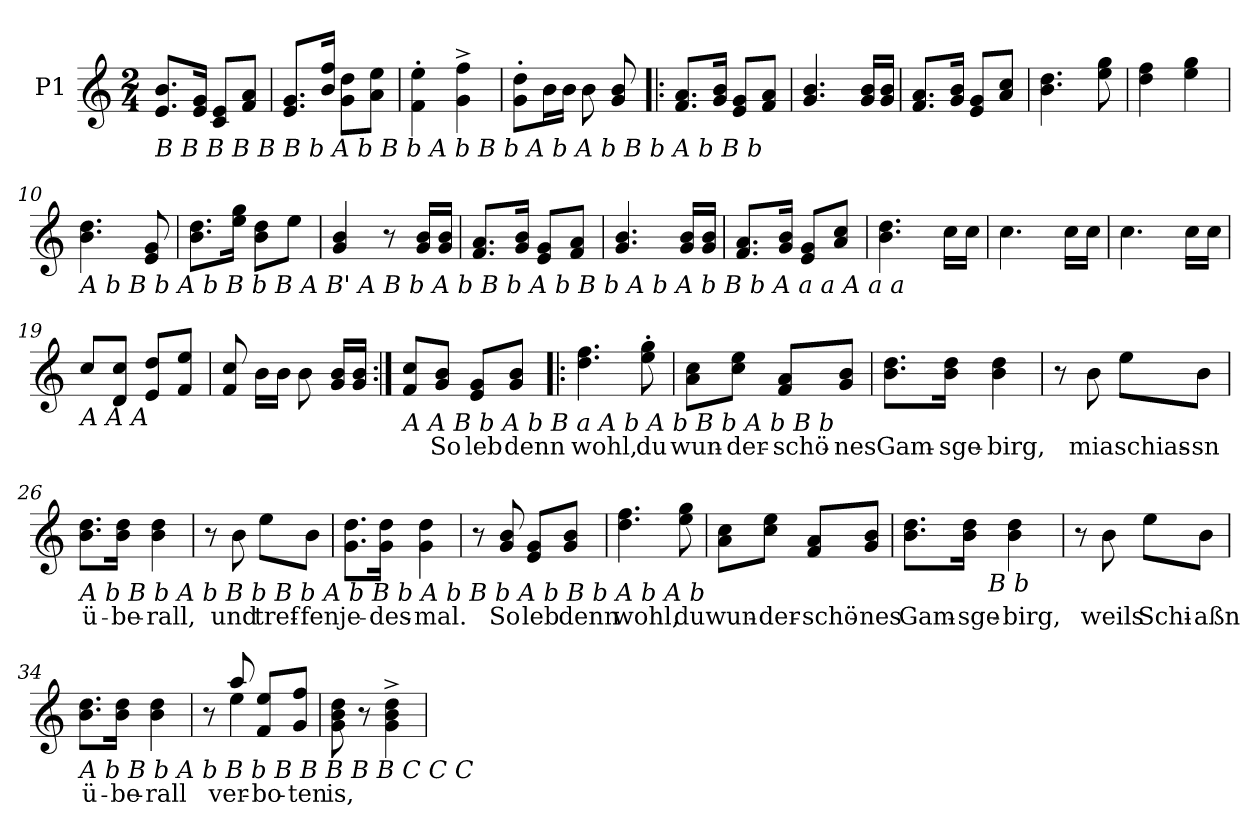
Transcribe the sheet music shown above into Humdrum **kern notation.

**kern	**text
*part1	*part1
*staff1	*staff1
*I"P1	*
!!LO:PB:g=z
*	*
*k[]	*
*C:	*
*M2/4	*
=1	=1
!LO:TX:b:i:t=B                    B                   B    B       B                        B b    A   b     B b A b       B  b   A    b   A  b B b    A  b B  b	!
8.ei/ 8.biL	.
16ei/ 16giJk	.
8ci/ 8eiL	.
8fi/ 8aiJ	.
=2	=2
8.ei/ 8.giL	.
16bi/ 16ffiJk	.
8gi\ 8ddiL	.
8ai\ 8eeiJ	.
=3	=3
4fi\' 4eei'	.
4gi\^ 4ffi^	.
=4	=4
8gi\' 8ddi'L	.
16bi\L	.
16bi\JJ	.
8bi\	.
8gi/ 8bi	.
=5!|:	=5!|:
8.fi/ 8.aiL	.
16gi/ 16biJk	.
8ei/ 8giL	.
8fi/ 8aiJ	.
=6	=6
4.gi/ 4.bi	.
16gi/ 16biLL	.
16gi/ 16biJJ	.
=7	=7
8.fi/ 8.aiL	.
16gi/ 16biJk	.
8ei/ 8giL	.
8ai/ 8cciJ	.
=8	=8
4.bi\ 4.ddi	.
8eei\ 8ggi	.
=9	=9
4ddi\ 4ffi	.
4eei\ 4ggi	.
!!LO:LB:g=z
=10	=10
!LO:TX:b:i:t=A b B b    A b    B    b      B A B' A       B b   A  b     B b A  b     B  b   A   b    A b B b            A a a               A a a	!
4.bi\ 4.ddi	.
8ei/ 8gi	.
=11	=11
8.bi\ 8.ddiL	.
16eei\ 16ggiJk	.
8bi\ 8ddiL	.
8eei\J	.
=12	=12
4gi/ 4bi	.
8r	.
16gi/ 16biLL	.
16gi/ 16biJJ	.
=13	=13
8.fi/ 8.aiL	.
16gi/ 16biJk	.
8ei/ 8giL	.
8fi/ 8aiJ	.
=14	=14
4.gi/ 4.bi	.
16gi/ 16biLL	.
16gi/ 16biJJ	.
=15	=15
8.fi/ 8.aiL	.
16gi/ 16biJk	.
8ei/ 8giL	.
8ai/ 8cciJ	.
=16	=16
4.bi\ 4.ddi	.
16cci\LL	.
16cci\JJ	.
=17	=17
4.cci\	.
16cci\LL	.
16cci\JJ	.
=18	=18
4.cci\	.
16cci\LL	.
16cci\JJ	.
!!LO:LB:g=z
=19	=19
!LO:TX:b:i:t=A          A         A	!
8cci/L	.
8di/ 8cciJ	.
8ei/ 8ddiL	.
8fi/ 8eeiJ	.
=20	=20
*^	*
8fi/ 8cci	8ryy	.
4ryy	16bi\LL	.
.	16bi\JJ	.
.	8bi\	.
16gi/ 16biLL	8ryy	.
16gi/ 16biJJ	.	.
*v	*v	*
=21:|!	=21:|!
!LO:TX:b:i:t=A         A              B b A b     B    a      A      b     A  b        B b    A    b     B      b	!
8fi/ 8cciL	.
!	!LO:LY:b:color=#000000
8gi/ 8biJ	So
!	!LO:LY:b:color=#000000
8ei/ 8giL	leb
!	!LO:LY:b:color=#000000
8gi/ 8biJ	denn
=22!|:	=22!|:
!	!LO:LY:b:color=#000000
4.ddi\ 4.ffi	wohl,
!	!LO:LY:b:color=#000000
8eei\' 8ggi'	du
=23	=23
!	!LO:LY:b:color=#000000
8ai\ 8cciL	wun-
!	!LO:LY:b:color=#000000
8cci\ 8eeiJ	-der-
!	!LO:LY:b:color=#000000
8fi/ 8aiL	-schö-
!	!LO:LY:b:color=#000000
8gi/ 8biJ	-nes
=24	=24
!	!LO:LY:b:color=#000000
8.bi\ 8.ddiL	Gam-
!	!LO:LY:b:color=#000000
16bi\ 16ddiJk	-sge-
!	!LO:LY:b:color=#000000
4bi\ 4ddi	-birg,
=25	=25
8r	.
!	!LO:LY:b:color=#000000
8bi\	mia
!	!LO:LY:b:color=#000000
8eei\L	schias-
!	!LO:LY:b:color=#000000
8bi\J	-sn
!!LO:LB:g=z
=26	=26
!LO:TX:b:i:t=A b      B b    A  b   B     b     B b      A  b   B  b    A     b    B b A b   B      b     A      b    A b	!
!	!LO:LY:b:color=#000000
8.bi\ 8.ddiL	ü-
!	!LO:LY:b:color=#000000
16bi\ 16ddiJk	-be-
!	!LO:LY:b:color=#000000
4bi\ 4ddi	-rall,
=27	=27
8r	.
!	!LO:LY:b:color=#000000
8bi\	und
!	!LO:LY:b:color=#000000
8eei\L	tref-
!	!LO:LY:b:color=#000000
8bi\J	-fen
=28	=28
!	!LO:LY:b:color=#000000
8.gi\ 8.ddiL	je-
!	!LO:LY:b:color=#000000
16gi\ 16ddiJk	-des-
!	!LO:LY:b:color=#000000
4gi\ 4ddi	-mal.
=29	=29
8r	.
!	!LO:LY:b:color=#000000
8gi/ 8bi	So
!	!LO:LY:b:color=#000000
8ei/ 8giL	leb
!	!LO:LY:b:color=#000000
8gi/ 8biJ	denn
=30	=30
!	!LO:LY:b:color=#000000
4.ddi\ 4.ffi	wohl,
!	!LO:LY:b:color=#000000
8eei\ 8ggi	du
=31	=31
!	!LO:LY:b:color=#000000
8ai\ 8cciL	wun-
!	!LO:LY:b:color=#000000
8cci\ 8eeiJ	-der-
!	!LO:LY:b:color=#000000
8fi/ 8aiL	-schö-
!	!LO:LY:b:color=#000000
8gi/ 8biJ	-nes
=32	=32
!	!LO:LY:b:color=#000000
*^	*
8.bi\ 8.ddiL	8ryy	Gam-
.	16ryy	.
!	!	!LO:LY:b:color=#000000
16bi\ 16ddiJk	32ryy	-sge-
.	512.ryy	.
!	!LO:TX:b:i:t=B b	!
.	4ryy	.
!	!	!LO:LY:b:color=#000000
4bi\ 4ddi	.	-birg,
.	64ryy	.
.	128ryy	.
.	256ryy	.
.	1024ryy	.
=33	=33	=33
!LO:TX:b:i:t=A   b    B      b	!	!
*v	*v	*
8r	.
!	!LO:LY:b:color=#000000
8bi\	weils
!	!LO:LY:b:color=#000000
8eei\L	Schi-
!	!LO:LY:b:color=#000000
8bi\J	-aßn
!!LO:LB:g=z
=34	=34
!LO:TX:b:i:t=A  b    B b    A  b    B    b    B      B      B                   B        B          C     C          C	!
!	!LO:LY:b:color=#000000
8.bi\ 8.ddiL	ü-
!	!LO:LY:b:color=#000000
16bi\ 16ddiJk	-be-
!	!LO:LY:b:color=#000000
4bi\ 4ddi	-rall
=35	=35
*^	*
8r	8ryy	.
!	!	!LO:LY:b:color=#000000
8aai/	4eei\	ver-
!	!	!LO:LY:b:color=#000000
8fi/ 8eeiL	.	-bo-
!	!	!LO:LY:b:color=#000000
8gi/ 8ffiJ	8ryy	-ten
*v	*v	*
=36	=36
*^	*
!	!	!LO:LY:b:color=#000000
*v	*v	*
8gi\ 8bi 8ddi	is,
8r	.
4gi\^ 4bi^ 4ddi^	.
=	=
*-	*-
